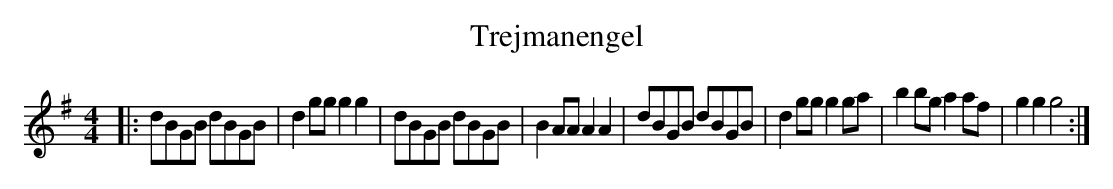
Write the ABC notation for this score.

X:1
T:Trejmanengel
M:4/4
L:1/8
K:G
|:dBGB dBGB | d2gg g2g2 | dBGB dBGB | B2AA A2A2 | dBGB dBGB | d2gg g2ga | b2bg a2af | g2g2 g4 :|
